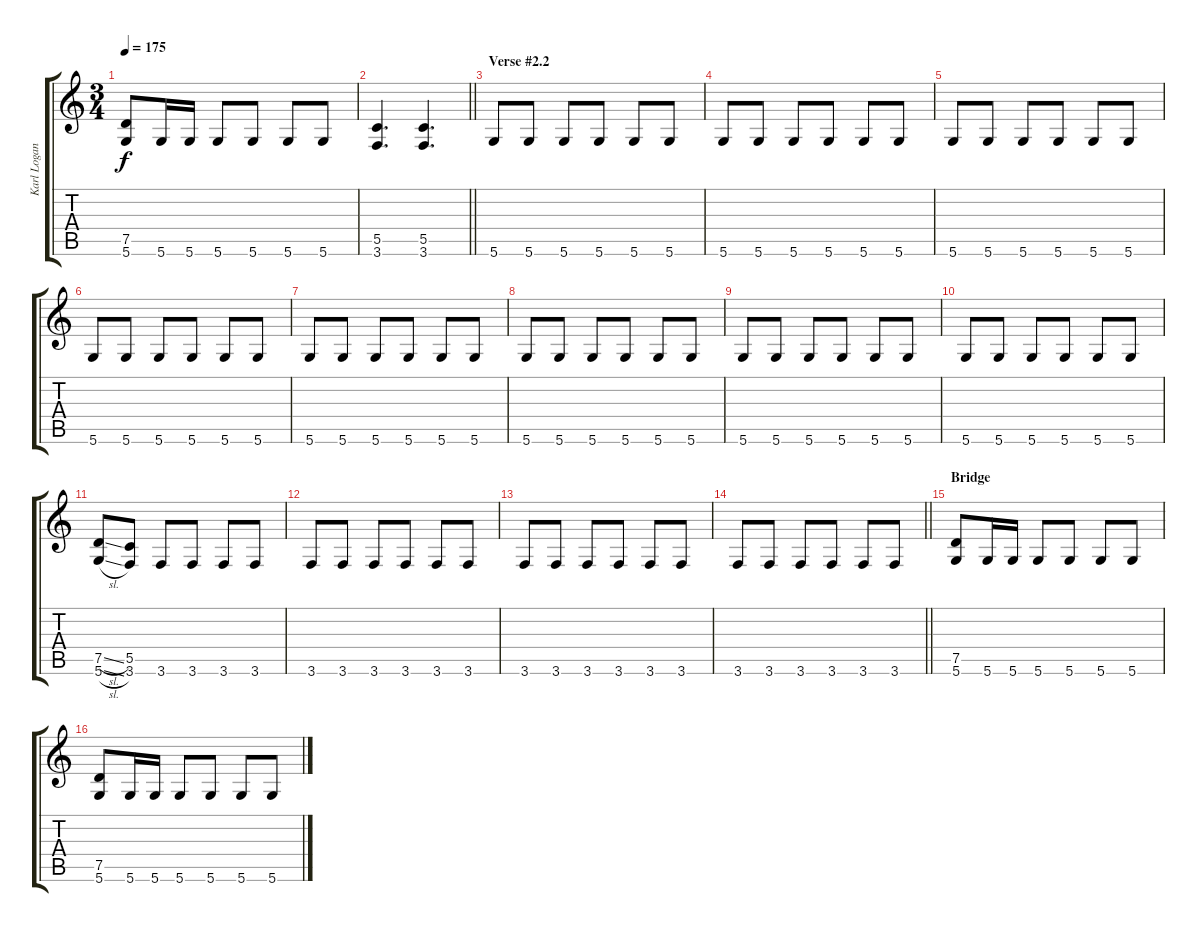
\track ("Karl Logan" "Karl Logan") {instrument distortionguitar}
\staff {score tabs}
\tuning (D4 A3 F3 C3 G2 D2) {hide}
\ts (3 4)
\tempo 175
\clef g2
\ks c
(7.5 5.6).8{dy f} 5.6.16 5.6.16 5.6.8 5.6.8 5.6.8 5.6.8 |
\barLineRight lightlight
(5.5 3.6).4{d} (5.5 3.6).4{d} |
\section ("" "Verse #2.2")
5.6.8 5.6.8 5.6.8 5.6.8 5.6.8 5.6.8 |
5.6.8 5.6.8 5.6.8 5.6.8 5.6.8 5.6.8 |
5.6.8 5.6.8 5.6.8 5.6.8 5.6.8 5.6.8 |
5.6.8 5.6.8 5.6.8 5.6.8 5.6.8 5.6.8 |
5.6.8 5.6.8 5.6.8 5.6.8 5.6.8 5.6.8 |
5.6.8 5.6.8 5.6.8 5.6.8 5.6.8 5.6.8 |
5.6.8 5.6.8 5.6.8 5.6.8 5.6.8 5.6.8 |
5.6.8 5.6.8 5.6.8 5.6.8 5.6.8 5.6.8 |
(7.5{sl} 5.6{sl}).8 (5.5 3.6).8 3.6.8 3.6.8 3.6.8 3.6.8 |
3.6.8 3.6.8 3.6.8 3.6.8 3.6.8 3.6.8 |
3.6.8 3.6.8 3.6.8 3.6.8 3.6.8 3.6.8 |
\barLineRight lightlight
3.6.8 3.6.8 3.6.8 3.6.8 3.6.8 3.6.8 |
\section ("" "Bridge")
(7.5 5.6).8 5.6.16 5.6.16 5.6.8 5.6.8 5.6.8 5.6.8 |
(7.5 5.6).8 5.6.16 5.6.16 5.6.8 5.6.8 5.6.8 5.6.8
